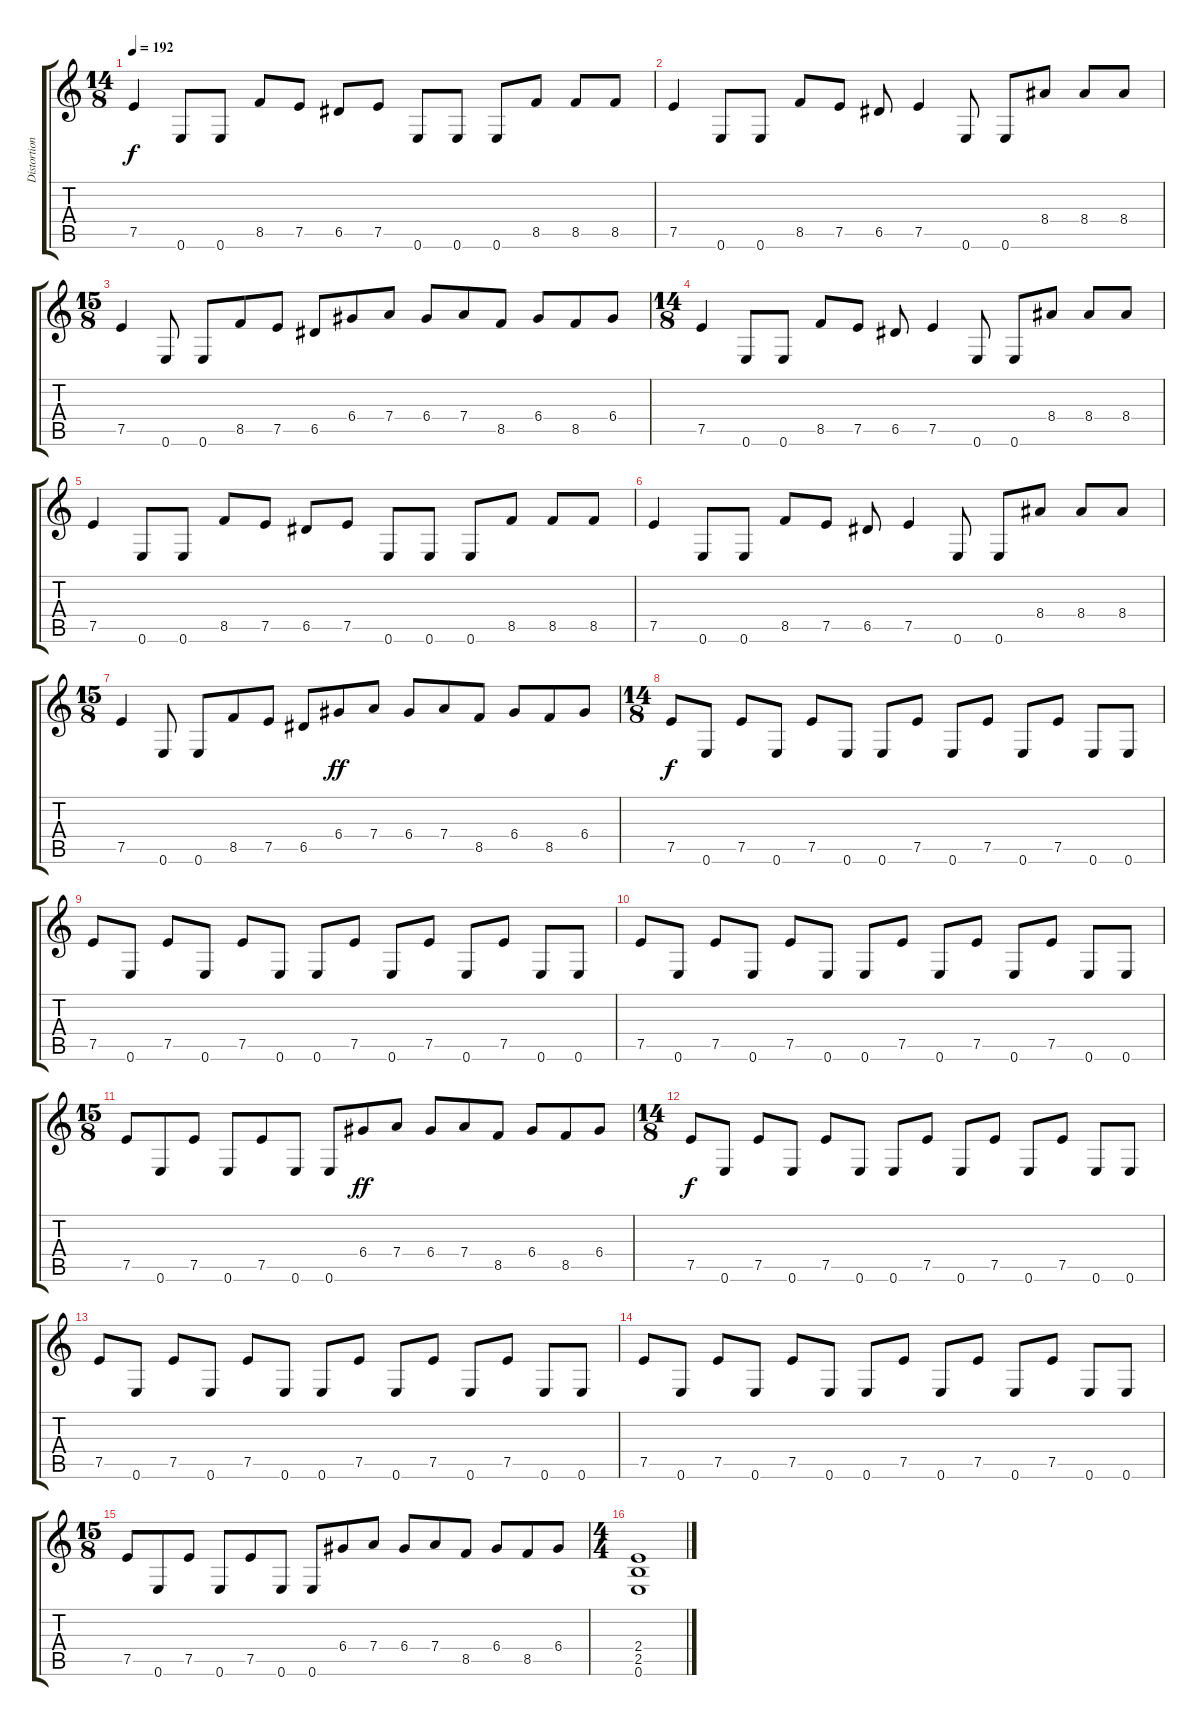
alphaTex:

\track ("Distortion Guitar" "Distortion") {instrument distortionguitar}
\staff {score tabs}
\tuning (E4 B3 G3 D3 A2 E2) {hide}
\ts (14 8)
\tempo 192
\clef g2
\ks c
7.5.4{dy f} 0.6.8 0.6.8 8.5.8 7.5.8 6.5.8 7.5.8 0.6.8 0.6.8 0.6.8 8.5.8 8.5.8 8.5.8 |
7.5.4 0.6.8 0.6.8 8.5.8 7.5.8 6.5.8 7.5.4 0.6.8 0.6.8 8.4.8 8.4.8 8.4.8 |
\ts (15 8)
7.5.4 0.6.8 0.6.8 8.5.8 7.5.8 6.5.8 6.4.8 7.4.8 6.4.8 7.4.8 8.5.8 6.4.8 8.5.8 6.4.8 |
\ts (14 8)
7.5.4 0.6.8 0.6.8 8.5.8 7.5.8 6.5.8 7.5.4 0.6.8 0.6.8 8.4.8 8.4.8 8.4.8 |
7.5.4 0.6.8 0.6.8 8.5.8 7.5.8 6.5.8 7.5.8 0.6.8 0.6.8 0.6.8 8.5.8 8.5.8 8.5.8 |
7.5.4 0.6.8 0.6.8 8.5.8 7.5.8 6.5.8 7.5.4 0.6.8 0.6.8 8.4.8 8.4.8 8.4.8 |
\ts (15 8)
7.5.4 0.6.8 0.6.8 8.5.8 7.5.8 6.5.8 6.4.8{dy ff} 7.4.8 6.4.8 7.4.8 8.5.8 6.4.8 8.5.8 6.4.8 |
\ts (14 8)
7.5.8{dy f} 0.6.8 7.5.8 0.6.8 7.5.8 0.6.8 0.6.8 7.5.8 0.6.8 7.5.8 0.6.8 7.5.8 0.6.8 0.6.8 |
7.5.8 0.6.8 7.5.8 0.6.8 7.5.8 0.6.8 0.6.8 7.5.8 0.6.8 7.5.8 0.6.8 7.5.8 0.6.8 0.6.8 |
7.5.8 0.6.8 7.5.8 0.6.8 7.5.8 0.6.8 0.6.8 7.5.8 0.6.8 7.5.8 0.6.8 7.5.8 0.6.8 0.6.8 |
\ts (15 8)
7.5.8 0.6.8 7.5.8 0.6.8 7.5.8 0.6.8 0.6.8 6.4.8{dy ff} 7.4.8 6.4.8 7.4.8 8.5.8 6.4.8 8.5.8 6.4.8 |
\ts (14 8)
7.5.8{dy f} 0.6.8 7.5.8 0.6.8 7.5.8 0.6.8 0.6.8 7.5.8 0.6.8 7.5.8 0.6.8 7.5.8 0.6.8 0.6.8 |
7.5.8 0.6.8 7.5.8 0.6.8 7.5.8 0.6.8 0.6.8 7.5.8 0.6.8 7.5.8 0.6.8 7.5.8 0.6.8 0.6.8 |
7.5.8 0.6.8 7.5.8 0.6.8 7.5.8 0.6.8 0.6.8 7.5.8 0.6.8 7.5.8 0.6.8 7.5.8 0.6.8 0.6.8 |
\ts (15 8)
7.5.8 0.6.8 7.5.8 0.6.8 7.5.8 0.6.8 0.6.8 6.4.8 7.4.8 6.4.8 7.4.8 8.5.8 6.4.8 8.5.8 6.4.8 |
\ts (4 4)
(2.4 2.5 0.6).1
